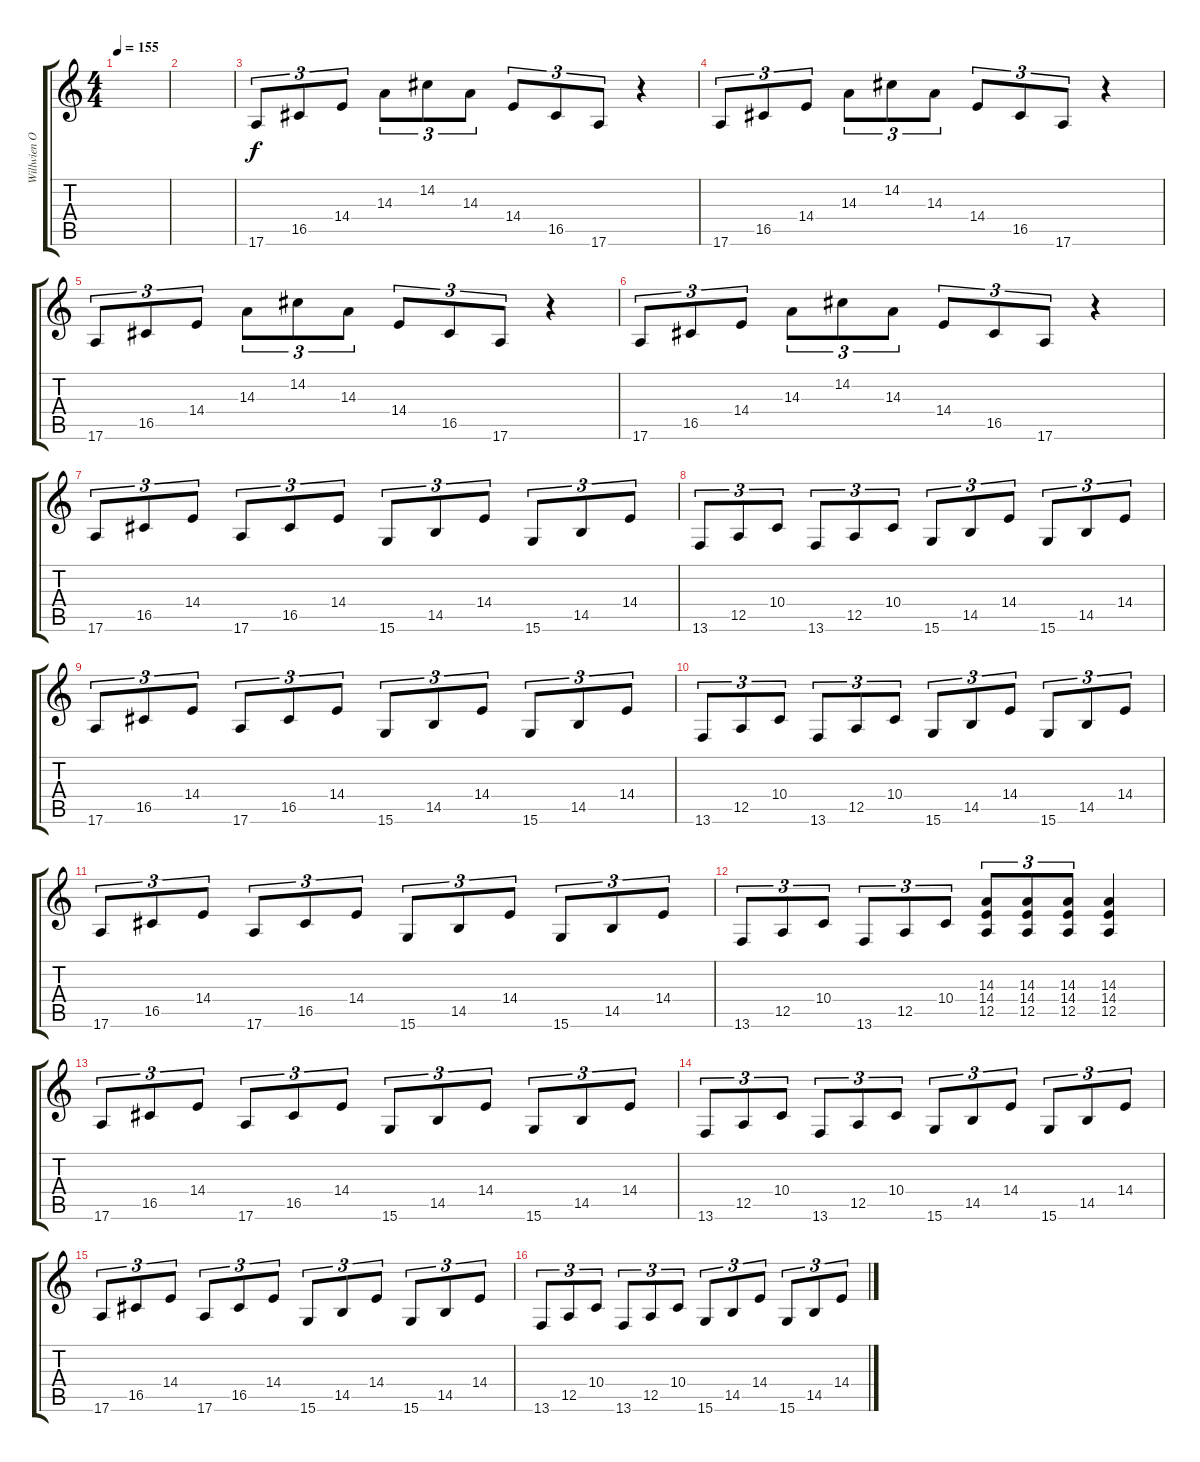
\track ("Willwien Orfeus (Rain)" "Willwien O") {instrument fx1rain}
\staff {score tabs}
\tuning (E4 B3 G3 D3 A2 E2) {hide}
\ts (4 4)
\tempo 155
\clef g2
\ks c
|
|
17.6.8{tu (3 2)} 16.5.8{tu (3 2)} 14.4.8{tu (3 2)} 14.3.8{tu (3 2)} 14.2.8{tu (3 2)} 14.3.8{tu (3 2)} 14.4.8{tu (3 2)} 16.5.8{tu (3 2)} 17.6.8{tu (3 2)} r.4 |
17.6.8{tu (3 2)} 16.5.8{tu (3 2)} 14.4.8{tu (3 2)} 14.3.8{tu (3 2)} 14.2.8{tu (3 2)} 14.3.8{tu (3 2)} 14.4.8{tu (3 2)} 16.5.8{tu (3 2)} 17.6.8{tu (3 2)} r.4 |
17.6.8{tu (3 2)} 16.5.8{tu (3 2)} 14.4.8{tu (3 2)} 14.3.8{tu (3 2)} 14.2.8{tu (3 2)} 14.3.8{tu (3 2)} 14.4.8{tu (3 2)} 16.5.8{tu (3 2)} 17.6.8{tu (3 2)} r.4 |
17.6.8{tu (3 2)} 16.5.8{tu (3 2)} 14.4.8{tu (3 2)} 14.3.8{tu (3 2)} 14.2.8{tu (3 2)} 14.3.8{tu (3 2)} 14.4.8{tu (3 2)} 16.5.8{tu (3 2)} 17.6.8{tu (3 2)} r.4 |
17.6.8{tu (3 2)} 16.5.8{tu (3 2)} 14.4.8{tu (3 2)} 17.6.8{tu (3 2)} 16.5.8{tu (3 2)} 14.4.8{tu (3 2)} 15.6.8{tu (3 2)} 14.5.8{tu (3 2)} 14.4.8{tu (3 2)} 15.6.8{tu (3 2)} 14.5.8{tu (3 2)} 14.4.8{tu (3 2)} |
13.6.8{tu (3 2)} 12.5.8{tu (3 2)} 10.4.8{tu (3 2)} 13.6.8{tu (3 2)} 12.5.8{tu (3 2)} 10.4.8{tu (3 2)} 15.6.8{tu (3 2)} 14.5.8{tu (3 2)} 14.4.8{tu (3 2)} 15.6.8{tu (3 2)} 14.5.8{tu (3 2)} 14.4.8{tu (3 2)} |
17.6.8{tu (3 2)} 16.5.8{tu (3 2)} 14.4.8{tu (3 2)} 17.6.8{tu (3 2)} 16.5.8{tu (3 2)} 14.4.8{tu (3 2)} 15.6.8{tu (3 2)} 14.5.8{tu (3 2)} 14.4.8{tu (3 2)} 15.6.8{tu (3 2)} 14.5.8{tu (3 2)} 14.4.8{tu (3 2)} |
13.6.8{tu (3 2)} 12.5.8{tu (3 2)} 10.4.8{tu (3 2)} 13.6.8{tu (3 2)} 12.5.8{tu (3 2)} 10.4.8{tu (3 2)} 15.6.8{tu (3 2)} 14.5.8{tu (3 2)} 14.4.8{tu (3 2)} 15.6.8{tu (3 2)} 14.5.8{tu (3 2)} 14.4.8{tu (3 2)} |
17.6.8{tu (3 2)} 16.5.8{tu (3 2)} 14.4.8{tu (3 2)} 17.6.8{tu (3 2)} 16.5.8{tu (3 2)} 14.4.8{tu (3 2)} 15.6.8{tu (3 2)} 14.5.8{tu (3 2)} 14.4.8{tu (3 2)} 15.6.8{tu (3 2)} 14.5.8{tu (3 2)} 14.4.8{tu (3 2)} |
13.6.8{tu (3 2)} 12.5.8{tu (3 2)} 10.4.8{tu (3 2)} 13.6.8{tu (3 2)} 12.5.8{tu (3 2)} 10.4.8{tu (3 2)} (14.3 14.4 12.5).8{tu (3 2)} (14.3 14.4 12.5).8{tu (3 2)} (14.3 14.4 12.5).8{tu (3 2)} (14.3 14.4 12.5).4 |
17.6.8{tu (3 2)} 16.5.8{tu (3 2)} 14.4.8{tu (3 2)} 17.6.8{tu (3 2)} 16.5.8{tu (3 2)} 14.4.8{tu (3 2)} 15.6.8{tu (3 2)} 14.5.8{tu (3 2)} 14.4.8{tu (3 2)} 15.6.8{tu (3 2)} 14.5.8{tu (3 2)} 14.4.8{tu (3 2)} |
13.6.8{tu (3 2)} 12.5.8{tu (3 2)} 10.4.8{tu (3 2)} 13.6.8{tu (3 2)} 12.5.8{tu (3 2)} 10.4.8{tu (3 2)} 15.6.8{tu (3 2)} 14.5.8{tu (3 2)} 14.4.8{tu (3 2)} 15.6.8{tu (3 2)} 14.5.8{tu (3 2)} 14.4.8{tu (3 2)} |
17.6.8{tu (3 2)} 16.5.8{tu (3 2)} 14.4.8{tu (3 2)} 17.6.8{tu (3 2)} 16.5.8{tu (3 2)} 14.4.8{tu (3 2)} 15.6.8{tu (3 2)} 14.5.8{tu (3 2)} 14.4.8{tu (3 2)} 15.6.8{tu (3 2)} 14.5.8{tu (3 2)} 14.4.8{tu (3 2)} |
13.6.8{tu (3 2)} 12.5.8{tu (3 2)} 10.4.8{tu (3 2)} 13.6.8{tu (3 2)} 12.5.8{tu (3 2)} 10.4.8{tu (3 2)} 15.6.8{tu (3 2)} 14.5.8{tu (3 2)} 14.4.8{tu (3 2)} 15.6.8{tu (3 2)} 14.5.8{tu (3 2)} 14.4.8{tu (3 2)}
